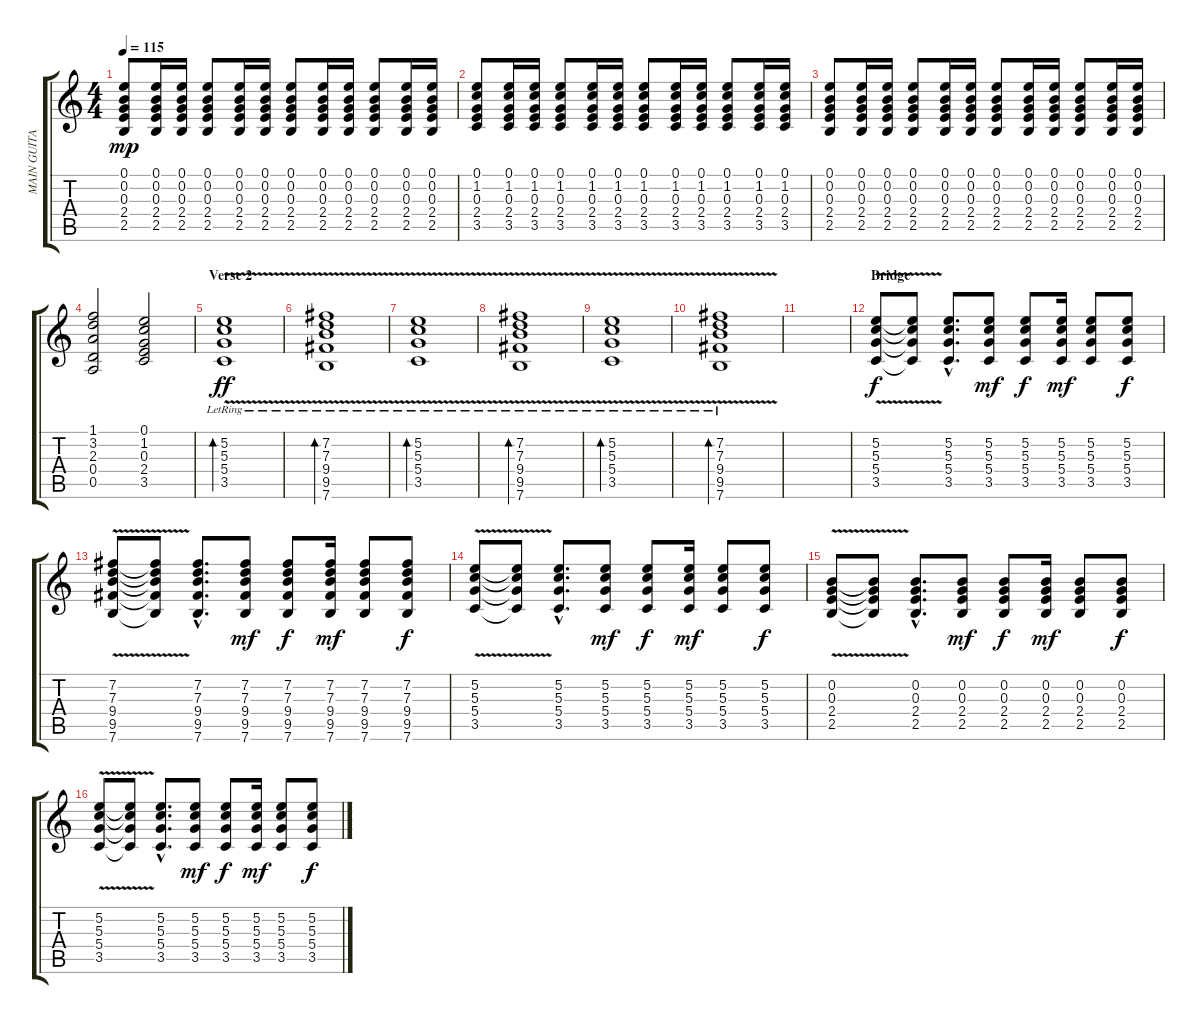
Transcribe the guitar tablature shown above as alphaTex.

\track ("MAIN GUITAR" "MAIN GUITA") {instrument acousticguitarsteel}
\staff {score tabs}
\tuning (E4 B3 G3 D3 A2 E2) {hide}
\ts (4 4)
\tempo 115
\clef g2
\ks c
(0.1 0.2 0.3 2.4 2.5).8{dy mp} (0.1 0.2 0.3 2.4 2.5).16 (0.1 0.2 0.3 2.4 2.5).16 (0.1 0.2 0.3 2.4 2.5).8 (0.1 0.2 0.3 2.4 2.5).16 (0.1 0.2 0.3 2.4 2.5).16 (0.1 0.2 0.3 2.4 2.5).8 (0.1 0.2 0.3 2.4 2.5).16 (0.1 0.2 0.3 2.4 2.5).16 (0.1 0.2 0.3 2.4 2.5).8 (0.1 0.2 0.3 2.4 2.5).16 (0.1 0.2 0.3 2.4 2.5).16 |
(0.1 1.2 0.3 2.4 3.5).8 (0.1 1.2 0.3 2.4 3.5).16 (0.1 1.2 0.3 2.4 3.5).16 (0.1 1.2 0.3 2.4 3.5).8 (0.1 1.2 0.3 2.4 3.5).16 (0.1 1.2 0.3 2.4 3.5).16 (0.1 1.2 0.3 2.4 3.5).8 (0.1 1.2 0.3 2.4 3.5).16 (0.1 1.2 0.3 2.4 3.5).16 (0.1 1.2 0.3 2.4 3.5).8 (0.1 1.2 0.3 2.4 3.5).16 (0.1 1.2 0.3 2.4 3.5).16 |
(0.1 0.2 0.3 2.4 2.5).8 (0.1 0.2 0.3 2.4 2.5).16 (0.1 0.2 0.3 2.4 2.5).16 (0.1 0.2 0.3 2.4 2.5).8 (0.1 0.2 0.3 2.4 2.5).16 (0.1 0.2 0.3 2.4 2.5).16 (0.1 0.2 0.3 2.4 2.5).8 (0.1 0.2 0.3 2.4 2.5).16 (0.1 0.2 0.3 2.4 2.5).16 (0.1 0.2 0.3 2.4 2.5).8 (0.1 0.2 0.3 2.4 2.5).16 (0.1 0.2 0.3 2.4 2.5).16 |
(1.1 3.2 2.3 0.4 0.5).2 (0.1 1.2 0.3 2.4 3.5).2 |
\section ("" "Verse 2")
(5.2{lr} 5.3{v lr} 5.4{lr} 3.5{lr}).1{bd 120 dy ff} |
(7.2{lr} 7.3{v lr} 9.4{lr} 9.5{lr} 7.6{lr}).1{bd 120} |
(5.2{lr} 5.3{v lr} 5.4{lr} 3.5{lr}).1{bd 120} |
(7.2{lr} 7.3{v lr} 9.4{lr} 9.5{lr} 7.6).1{bd 120} |
(5.2{lr} 5.3{v lr} 5.4{lr} 3.5{lr}).1{bd 120} |
(7.2{lr} 7.3{v lr} 9.4{lr} 9.5{lr} 7.6{lr}).1{bd 120} |
|
\section ("" "Bridge")
(5.2 5.3 5.4{v} 3.5).8{dy f} (5.2{t} 5.3{t} 5.4{t} 3.5{t}).8 (5.2{hac} 5.3{hac} 5.4{hac} 3.5{hac}).8{d} (5.2 5.3 5.4 3.5).8{dy mf} (5.2 5.3 5.4 3.5).8{dy f} (5.2 5.3 5.4 3.5).16{dy mf} (5.2 5.3 5.4 3.5).8 (5.2 5.3 5.4 3.5).8{dy f} |
(7.2 7.3 9.4{v} 9.5 7.6).8 (7.2{t} 7.3{t} 9.4{t} 9.5{t} 7.6{t}).8 (7.2{hac} 7.3{hac} 9.4{hac} 9.5{hac} 7.6{hac}).8{d} (7.2 7.3 9.4 9.5 7.6).8{dy mf} (7.2 7.3 9.4 9.5 7.6).8{dy f} (7.2 7.3 9.4 9.5 7.6).16{dy mf} (7.2 7.3 9.4 9.5 7.6).8 (7.2 7.3 9.4 9.5 7.6).8{dy f} |
(5.2 5.3 5.4{v} 3.5).8 (5.2{t} 5.3{t} 5.4{t} 3.5{t}).8 (5.2{hac} 5.3{hac} 5.4{hac} 3.5{hac}).8{d} (5.2 5.3 5.4 3.5).8{dy mf} (5.2 5.3 5.4 3.5).8{dy f} (5.2 5.3 5.4 3.5).16{dy mf} (5.2 5.3 5.4 3.5).8 (5.2 5.3 5.4 3.5).8{dy f} |
(0.2{v} 0.3 2.4 2.5).8 (0.2{t} 0.3{t} 2.4{t} 2.5{t}).8 (0.2{hac} 0.3{hac} 2.4{hac} 2.5{hac}).8{d} (0.2 0.3 2.4 2.5).8{dy mf} (0.2 0.3 2.4 2.5).8{dy f} (0.2 0.3 2.4 2.5).16{dy mf} (0.2 0.3 2.4 2.5).8 (0.2 0.3 2.4 2.5).8{dy f} |
(5.2 5.3 5.4{v} 3.5).8 (5.2{t} 5.3{t} 5.4{t} 3.5{t}).8 (5.2{hac} 5.3{hac} 5.4{hac} 3.5{hac}).8{d} (5.2 5.3 5.4 3.5).8{dy mf} (5.2 5.3 5.4 3.5).8{dy f} (5.2 5.3 5.4 3.5).16{dy mf} (5.2 5.3 5.4 3.5).8 (5.2 5.3 5.4 3.5).8{dy f}
